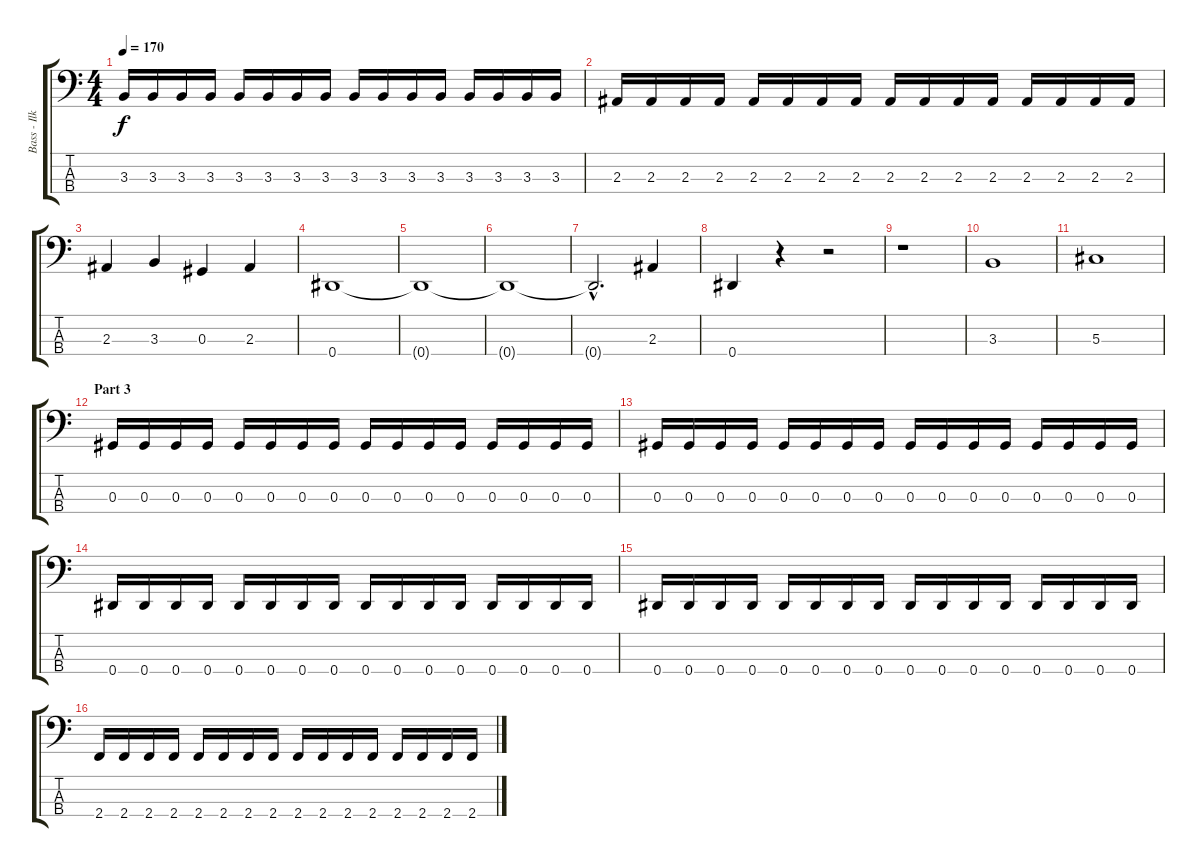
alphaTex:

\track ("Bass - Ilker Erstin" "Bass - Ilk") {instrument acousticguitarsteel}
\staff {score tabs}
\tuning (Gb2 Db2 Ab1 Eb1) {hide}
\ts (4 4)
\tempo 170
\clef f4
\ks c
3.3.16{dy f} 3.3.16 3.3.16 3.3.16 3.3.16 3.3.16 3.3.16 3.3.16 3.3.16 3.3.16 3.3.16 3.3.16 3.3.16 3.3.16 3.3.16 3.3.16 |
2.3.16 2.3.16 2.3.16 2.3.16 2.3.16 2.3.16 2.3.16 2.3.16 2.3.16 2.3.16 2.3.16 2.3.16 2.3.16 2.3.16 2.3.16 2.3.16 |
2.3.4 3.3.4 0.3.4 2.3.4 |
0.4.1 |
0.4{t}.1 |
0.4{t}.1 |
0.4{hac t}.2{d} 2.3.4 |
0.4.4 r.4 r.2 |
r.1 |
3.3.1 |
5.3.1 |
\section ("" "Part 3")
0.3.16 0.3.16 0.3.16 0.3.16 0.3.16 0.3.16 0.3.16 0.3.16 0.3.16 0.3.16 0.3.16 0.3.16 0.3.16 0.3.16 0.3.16 0.3.16 |
0.3.16 0.3.16 0.3.16 0.3.16 0.3.16 0.3.16 0.3.16 0.3.16 0.3.16 0.3.16 0.3.16 0.3.16 0.3.16 0.3.16 0.3.16 0.3.16 |
0.4.16 0.4.16 0.4.16 0.4.16 0.4.16 0.4.16 0.4.16 0.4.16 0.4.16 0.4.16 0.4.16 0.4.16 0.4.16 0.4.16 0.4.16 0.4.16 |
0.4.16 0.4.16 0.4.16 0.4.16 0.4.16 0.4.16 0.4.16 0.4.16 0.4.16 0.4.16 0.4.16 0.4.16 0.4.16 0.4.16 0.4.16 0.4.16 |
2.4.16 2.4.16 2.4.16 2.4.16 2.4.16 2.4.16 2.4.16 2.4.16 2.4.16 2.4.16 2.4.16 2.4.16 2.4.16 2.4.16 2.4.16 2.4.16
